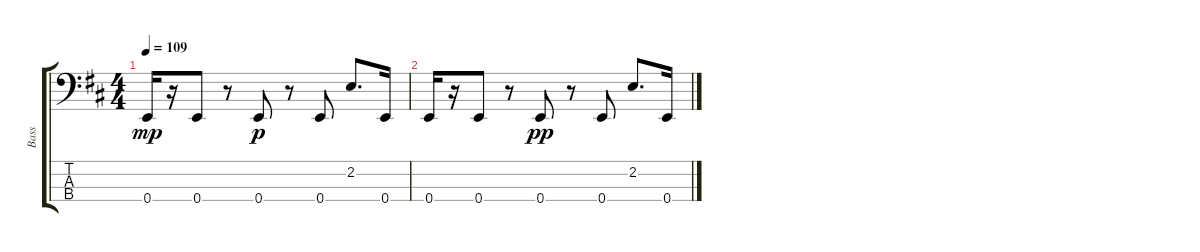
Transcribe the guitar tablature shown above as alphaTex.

\track ("Bass" "Bass") {instrument electricbassfinger}
\staff {score tabs}
\tuning (G2 D2 A1 E1) {hide}
\ts (4 4)
\tempo 109
\clef f4
\ks d
0.4.16{dy mp} r.16 0.4.8 r.8 0.4.8{dy p} r.8 0.4.8 2.2.8{d} 0.4.16 |
0.4.16 r.16 0.4.8 r.8 0.4.8{dy pp} r.8 0.4.8 2.2.8{d} 0.4.16
